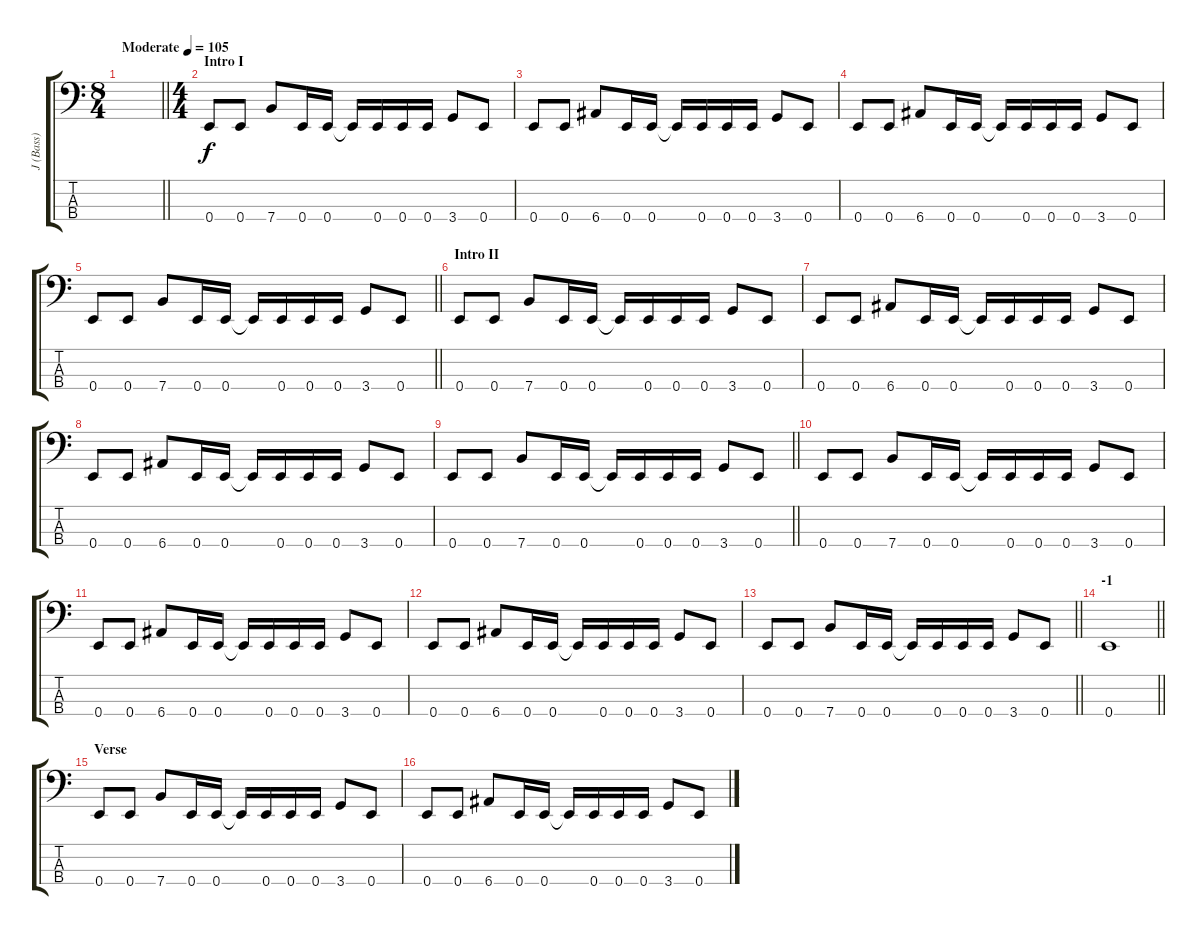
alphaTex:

\track ("J (Bass)" "J (Bass)") {instrument electricbasspick}
\staff {score tabs}
\tuning (G2 D2 A1 E1) {hide}
\ts (8 4)
\tempo (105 "Moderate")
\clef f4
\barLineRight lightlight
\ks c
|
\ts (4 4)
\section ("" "Intro I")
0.4.8 0.4.8 7.4.8 0.4.16 0.4.16 0.4{t}.16 0.4.16 0.4.16 0.4.16 3.4.8 0.4.8 |
0.4.8 0.4.8 6.4.8 0.4.16 0.4.16 0.4{t}.16 0.4.16 0.4.16 0.4.16 3.4.8 0.4.8 |
0.4.8 0.4.8 6.4.8 0.4.16 0.4.16 0.4{t}.16 0.4.16 0.4.16 0.4.16 3.4.8 0.4.8 |
\barLineRight lightlight
0.4.8 0.4.8 7.4.8 0.4.16 0.4.16 0.4{t}.16 0.4.16 0.4.16 0.4.16 3.4.8 0.4.8 |
\section ("" "Intro II")
0.4.8 0.4.8 7.4.8 0.4.16 0.4.16 0.4{t}.16 0.4.16 0.4.16 0.4.16 3.4.8 0.4.8 |
0.4.8 0.4.8 6.4.8 0.4.16 0.4.16 0.4{t}.16 0.4.16 0.4.16 0.4.16 3.4.8 0.4.8 |
0.4.8 0.4.8 6.4.8 0.4.16 0.4.16 0.4{t}.16 0.4.16 0.4.16 0.4.16 3.4.8 0.4.8 |
\barLineRight lightlight
0.4.8 0.4.8 7.4.8 0.4.16 0.4.16 0.4{t}.16 0.4.16 0.4.16 0.4.16 3.4.8 0.4.8 |
0.4.8 0.4.8 7.4.8 0.4.16 0.4.16 0.4{t}.16 0.4.16 0.4.16 0.4.16 3.4.8 0.4.8 |
0.4.8 0.4.8 6.4.8 0.4.16 0.4.16 0.4{t}.16 0.4.16 0.4.16 0.4.16 3.4.8 0.4.8 |
0.4.8 0.4.8 6.4.8 0.4.16 0.4.16 0.4{t}.16 0.4.16 0.4.16 0.4.16 3.4.8 0.4.8 |
\barLineRight lightlight
0.4.8 0.4.8 7.4.8 0.4.16 0.4.16 0.4{t}.16 0.4.16 0.4.16 0.4.16 3.4.8 0.4.8 |
\section ("" "-1")
\barLineRight lightlight
0.4.1 |
\section ("" "Verse")
0.4.8 0.4.8 7.4.8 0.4.16 0.4.16 0.4{t}.16 0.4.16 0.4.16 0.4.16 3.4.8 0.4.8 |
0.4.8 0.4.8 6.4.8 0.4.16 0.4.16 0.4{t}.16 0.4.16 0.4.16 0.4.16 3.4.8 0.4.8
